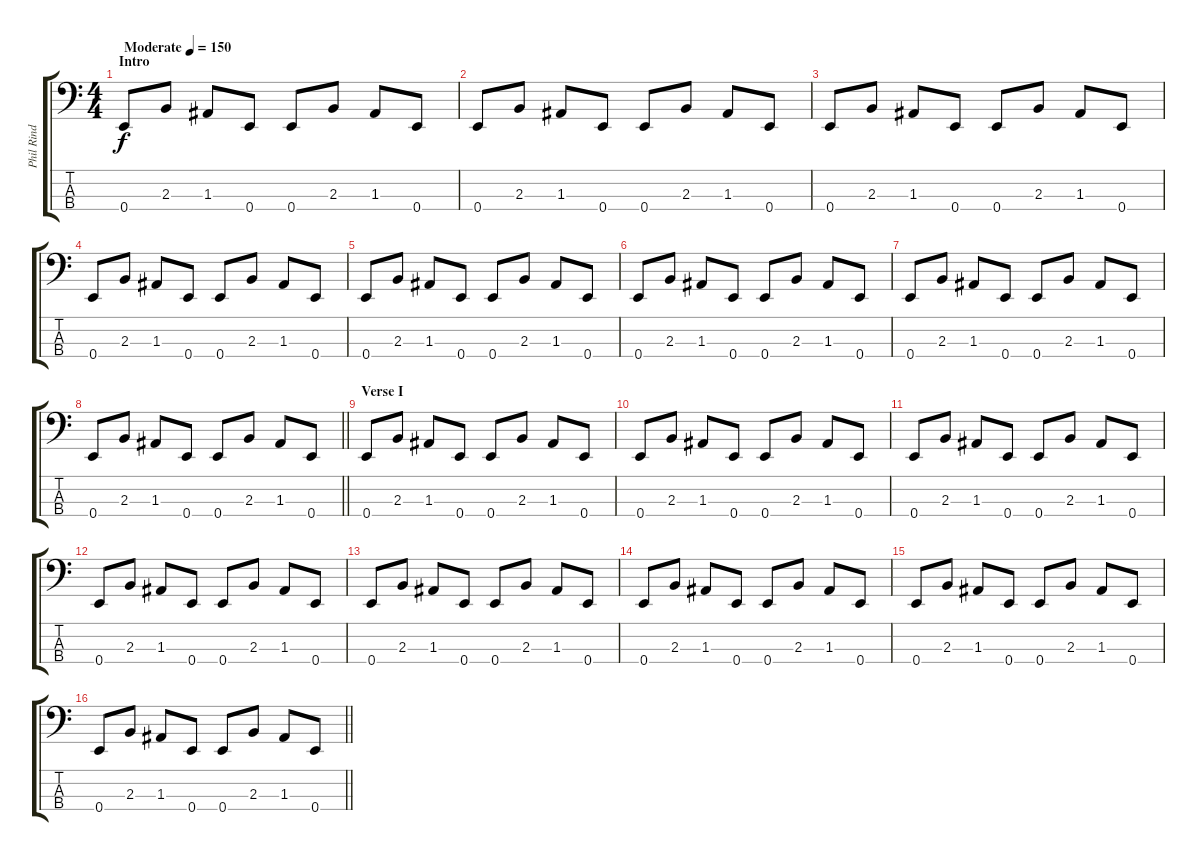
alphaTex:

\track ("Phil Rind" "Phil Rind") {instrument electricbasspick}
\staff {score tabs}
\tuning (G2 D2 A1 E1) {hide}
\ts (4 4)
\section ("" "Intro")
\tempo (150 "Moderate")
\clef f4
\ks c
0.4.8{dy f instrument electricbasspick} 2.3.8 1.3.8 0.4.8 0.4.8 2.3.8 1.3.8 0.4.8 |
0.4.8 2.3.8 1.3.8 0.4.8 0.4.8 2.3.8 1.3.8 0.4.8 |
0.4.8 2.3.8 1.3.8 0.4.8 0.4.8 2.3.8 1.3.8 0.4.8 |
0.4.8 2.3.8 1.3.8 0.4.8 0.4.8 2.3.8 1.3.8 0.4.8 |
0.4.8 2.3.8 1.3.8 0.4.8 0.4.8 2.3.8 1.3.8 0.4.8 |
0.4.8 2.3.8 1.3.8 0.4.8 0.4.8 2.3.8 1.3.8 0.4.8 |
0.4.8 2.3.8 1.3.8 0.4.8 0.4.8 2.3.8 1.3.8 0.4.8 |
\barLineRight lightlight
0.4.8 2.3.8 1.3.8 0.4.8 0.4.8 2.3.8 1.3.8 0.4.8 |
\section ("" "Verse I")
0.4.8 2.3.8 1.3.8 0.4.8 0.4.8 2.3.8 1.3.8 0.4.8 |
0.4.8 2.3.8 1.3.8 0.4.8 0.4.8 2.3.8 1.3.8 0.4.8 |
0.4.8 2.3.8 1.3.8 0.4.8 0.4.8 2.3.8 1.3.8 0.4.8 |
0.4.8 2.3.8 1.3.8 0.4.8 0.4.8 2.3.8 1.3.8 0.4.8 |
0.4.8 2.3.8 1.3.8 0.4.8 0.4.8 2.3.8 1.3.8 0.4.8 |
0.4.8 2.3.8 1.3.8 0.4.8 0.4.8 2.3.8 1.3.8 0.4.8 |
0.4.8 2.3.8 1.3.8 0.4.8 0.4.8 2.3.8 1.3.8 0.4.8 |
\barLineRight lightlight
0.4.8 2.3.8 1.3.8 0.4.8 0.4.8 2.3.8 1.3.8 0.4.8
